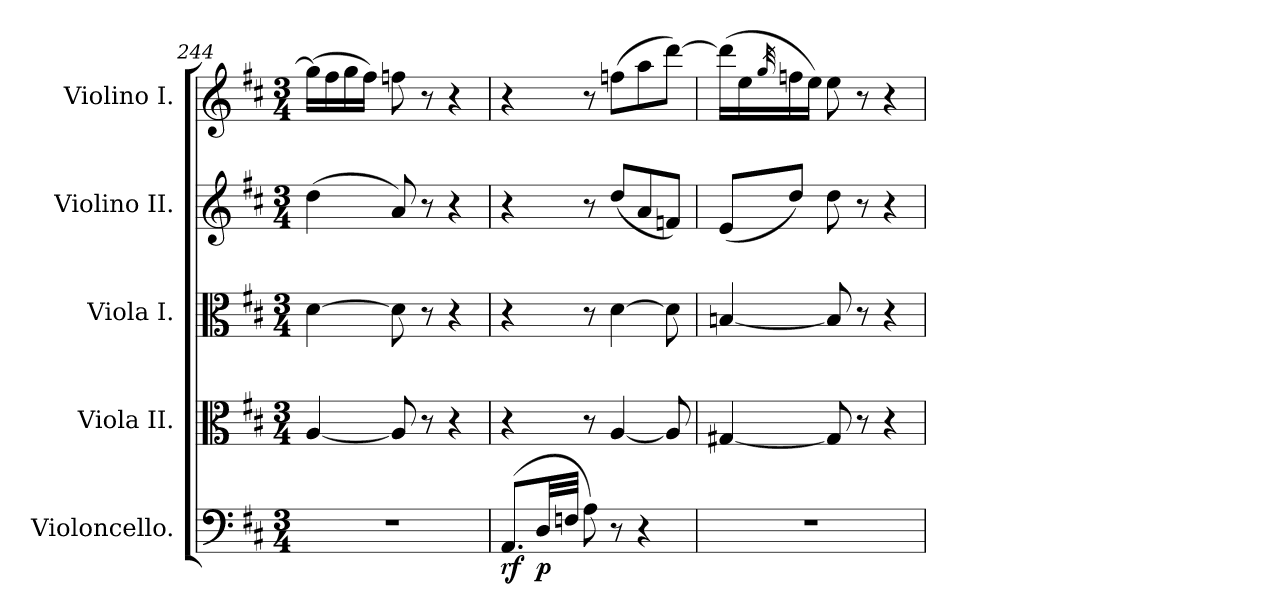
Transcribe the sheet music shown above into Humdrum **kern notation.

**kern	**dynam	**kern	**kern	**kern	**kern
*part5	*part5	*part4	*part3	*part2	*part1
*staff5	*staff5	*staff4	*staff3	*staff2	*staff1
*I"Violoncello.	*	*I"Viola II.	*I"Viola I.	*I"Violino II.	*I"Violino I.
*I'Vc	*	*I'Vla	*I'Vla	*I'Vln	*I'Vln
*clefF4	*	*clefC3	*clefC3	*clefG2	*clefG2
*k[f#c#]	*	*k[f#c#]	*k[f#c#]	*k[f#c#]	*k[f#c#]
*M3/4	*	*M3/4	*M3/4	*M3/4	*M3/4
=244	=244	=244	=244	=244	=244
2.r	.	[4A/	[4d\	(>4dd\	(>16gg\LL]
.	.	.	.	.	16ff#\
.	.	.	.	.	16gg\
.	.	.	.	.	16ff#\JJ)
.	.	8A/]	8d\]	8a/)	8ffn\
.	.	8r	8r	8r	8r
.	.	4r	4r	4r	4r
=245	=245	=245	=245	=245	=245
!	!LO:DY:b	!	!	!	!
(>8.AA/L	rf	4r	4r	4r	4r
!	!LO:DY:b	!	!	!	!
32D/LL	p	.	.	.	.
32Fn/JJJ	.	.	.	.	.
8A\)	.	8r	8r	8r	8r
8r	.	[4A/	[4d\	(<8dd/L	(>8ffn\L
4r	.	.	.	8a/	8aa\
.	.	8A/]	8d\]	8fn/J)	[8ddd\J)
=246	=246	=246	=246	=246	=246
2.r	.	[4G#X/	[4Bn/	(<8e/L	(>16ddd\LL]
.	.	.	.	.	16ee\
.	.	.	.	.	32qgg/
.	.	.	.	8dd/J)	16ffn\
.	.	.	.	.	16ee\JJ)
.	.	8G#/]	8B/]	8dd\	8ee\
.	.	8r	8r	8r	8r
.	.	4r	4r	4r	4r
=	=	=	=	=	=
*-	*-	*-	*-	*-	*-
